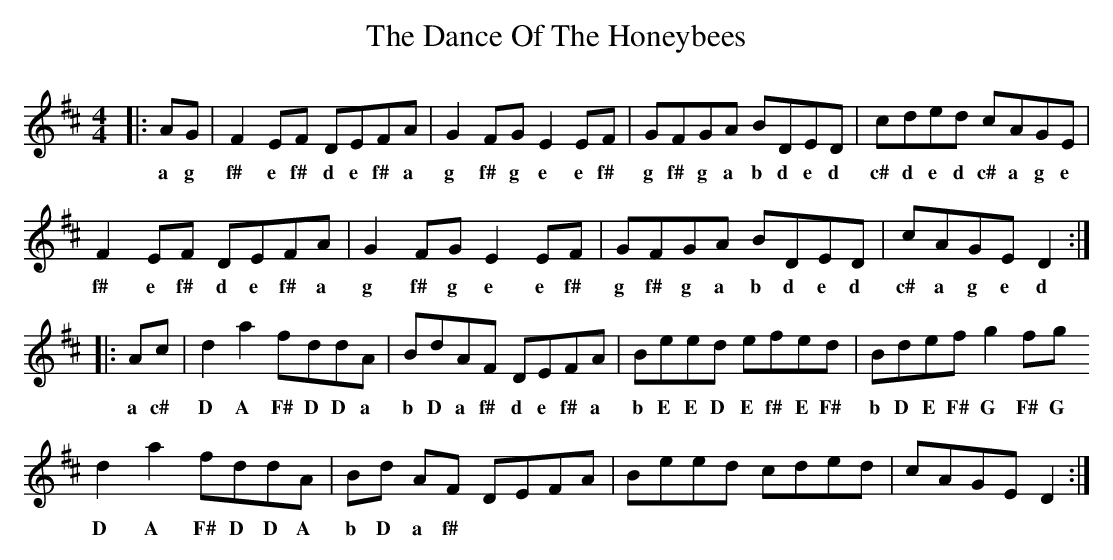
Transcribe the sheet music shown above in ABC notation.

X:1
T: The Dance Of The Honeybees
M: 4/4
L: 1/8
K: Dmaj
|:AG|F2EF DEFA | G2 FG E2 EF | GFGA BDED | cded cAGE |
w:a g f# e f# d e f# a g f# g e e f# g f# g a b d e d c# d e d c# a g e
F2 EF DEFA | G2 FG E2EF | GFGA BDED | cAGED2:|
w:f# e f# d e f# a g f# g e e f# g f# g a b d e d c# a g e d
|:Ac|d2 a2 fddA | BdAF DEFA | Beed efed | Bdef g2fg
w:a c# D A F# D D a b D a f# d e f# a b E E D E f# E F# b D E F# G F# G
d2 a2 fddA |Bd AF DEFA|Beed cded|cAGE D2 :|
w:D A F# D D A b D a f#
